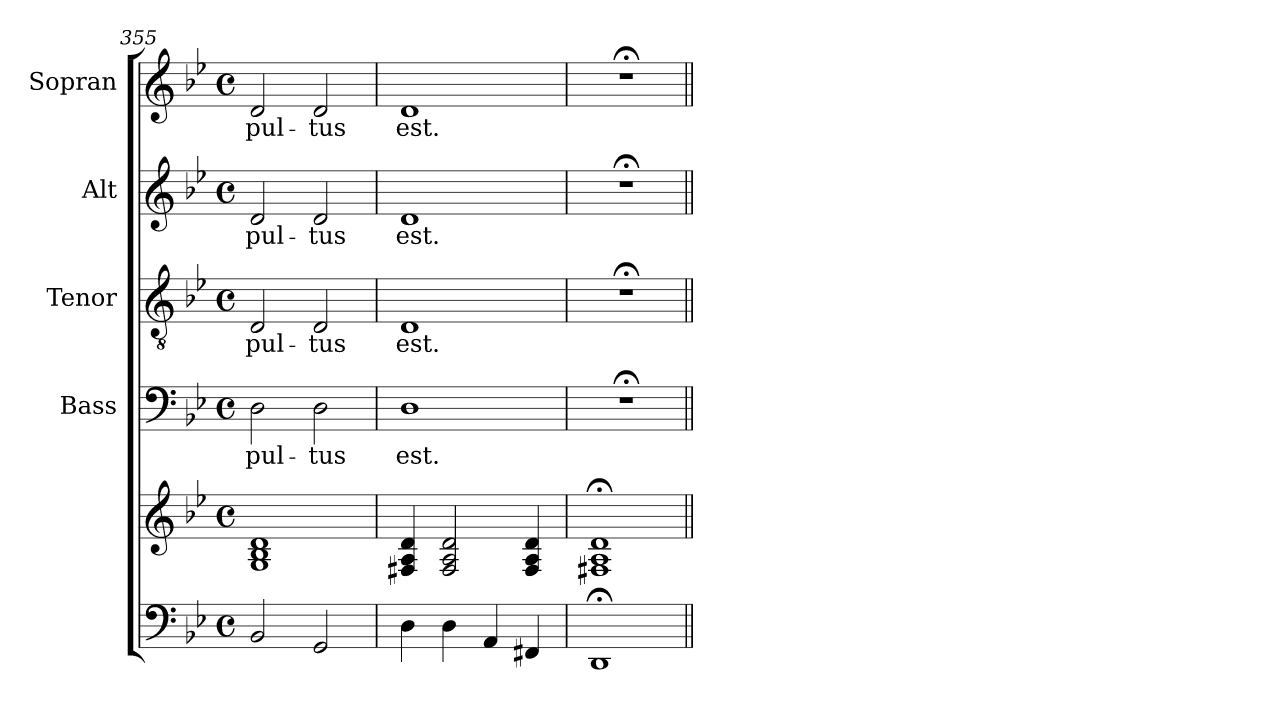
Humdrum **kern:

**kern	**kern	**kern	**text	**kern	**text	**kern	**text	**kern	**text
*part5	*part5	*part4	*part4	*part3	*part3	*part2	*part2	*part1	*part1
*staff6	*staff5	*staff4	*staff4	*staff3	*staff3	*staff2	*staff2	*staff1	*staff1
*	*	*I"Bass	*	*I"Tenor	*	*I"Alt	*	*I"Sopran	*
*	*	*I'B.	*	*I'T.	*	*I'A.	*	*I'S.	*
!!LO:PB:g=z
*clefF4	*clefG2	*clefF4	*	*clefGv2	*	*clefG2	*	*clefG2	*
*k[b-e-]	*k[b-e-]	*k[b-e-]	*	*k[b-e-]	*	*k[b-e-]	*	*k[b-e-]	*
*B-:	*B-:	*B-:	*	*B-:	*	*B-:	*	*B-:	*
*M4/4	*M4/4	*M4/4	*	*M4/4	*	*M4/4	*	*M4/4	*
*met(c)	*met(c)	*met(c)	*	*met(c)	*	*met(c)	*	*met(c)	*
=355	=355	=355	=355	=355	=355	=355	=355	=355	=355
!	!	!	!LO:LY:b	!	!LO:LY:b	!	!LO:LY:b	!	!LO:LY:b
2BB-/	1G 1B- 1d	2D\	-pul-	2D/	-pul-	2d/	-pul-	2d/	-pul-
!	!	!	!LO:LY:b	!	!LO:LY:b	!	!LO:LY:b	!	!LO:LY:b
2GG/	.	2D\	-tus	2D/	-tus	2d/	-tus	2d/	-tus
=356	=356	=356	=356	=356	=356	=356	=356	=356	=356
!	!	!	!LO:LY:b	!	!LO:LY:b	!	!LO:LY:b	!	!LO:LY:b
4D\	4F#X/ 4A/ 4d/	1D	est.	1D	est.	1d	est.	1d	est.
4D\	2F#/ 2A/ 2d/	.	.	.	.	.	.	.	.
4AA/	.	.	.	.	.	.	.	.	.
4FF#X/	4F#/ 4A/ 4d/	.	.	.	.	.	.	.	.
=357	=357	=357	=357	=357	=357	=357	=357	=357	=357
1DD;<	1F#X;< 1A;< 1d;<	1r;<	.	1r;<	.	1r;<	.	1r;<	.
=||	=||	=||	=||	=||	=||	=||	=||	=||	=||
*-	*-	*-	*-	*-	*-	*-	*-	*-	*-
